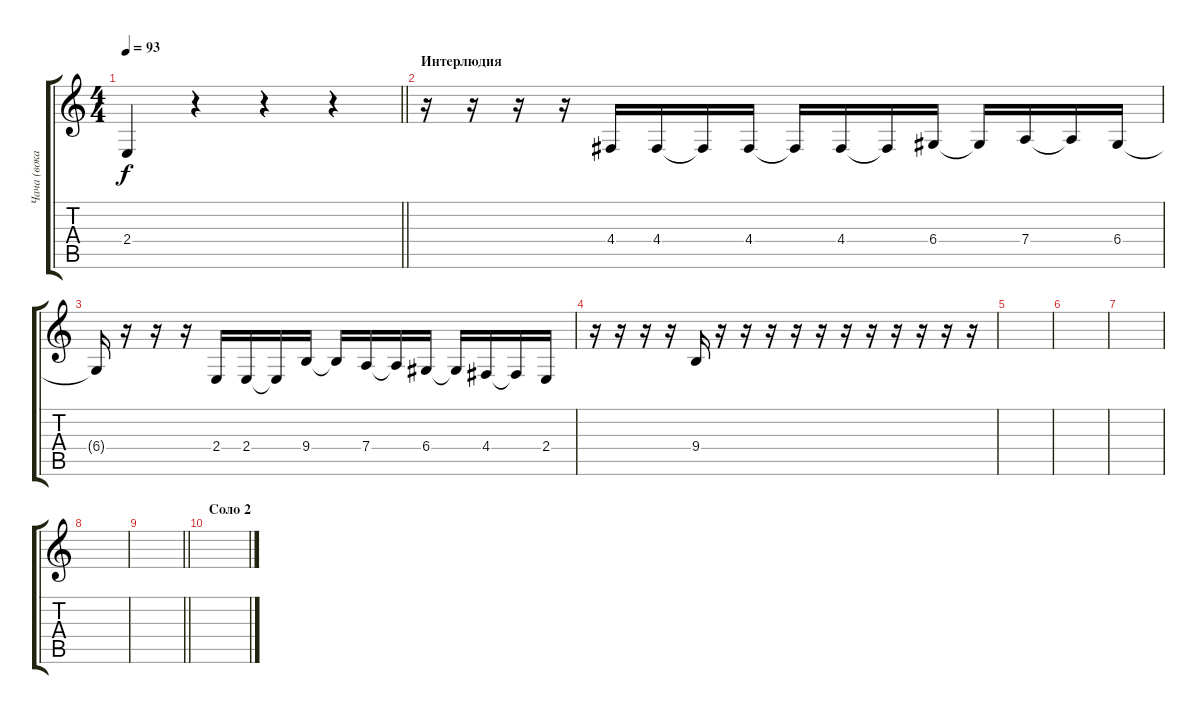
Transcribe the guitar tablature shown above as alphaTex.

\track ("Чача (вокал)" "Чача (вока") {instrument baritonesax}
\staff {score tabs}
\tuning (E4 B3 G3 D3 A2 E2) {hide}
\ts (4 4)
\tempo 93
\clef g2
\barLineRight lightlight
\ks c
2.4{t}.4{dy f} r.4 r.4 r.4 |
\section ("" "Интерлюдия")
r.16 r.16 r.16 r.16 4.4.16 4.4.16 4.4{t}.16 4.4.16 4.4{t}.16 4.4.16 4.4{t}.16 6.4.16 6.4{t}.16 7.4.16 7.4{t}.16 6.4.16 |
6.4{t}.16 r.16 r.16 r.16 2.4.16 2.4.16 2.4{t}.16 9.4.16 9.4{t}.16 7.4.16 7.4{t}.16 6.4.16 6.4{t}.16 4.4.16 4.4{t}.16 2.4.16 |
r.16 r.16 r.16 r.16 9.4.16 r.16 r.16 r.16 r.16 r.16 r.16 r.16 r.16 r.16 r.16 r.16 |
|
|
|
|
\barLineRight lightlight
|
\section ("" "Соло 2")
